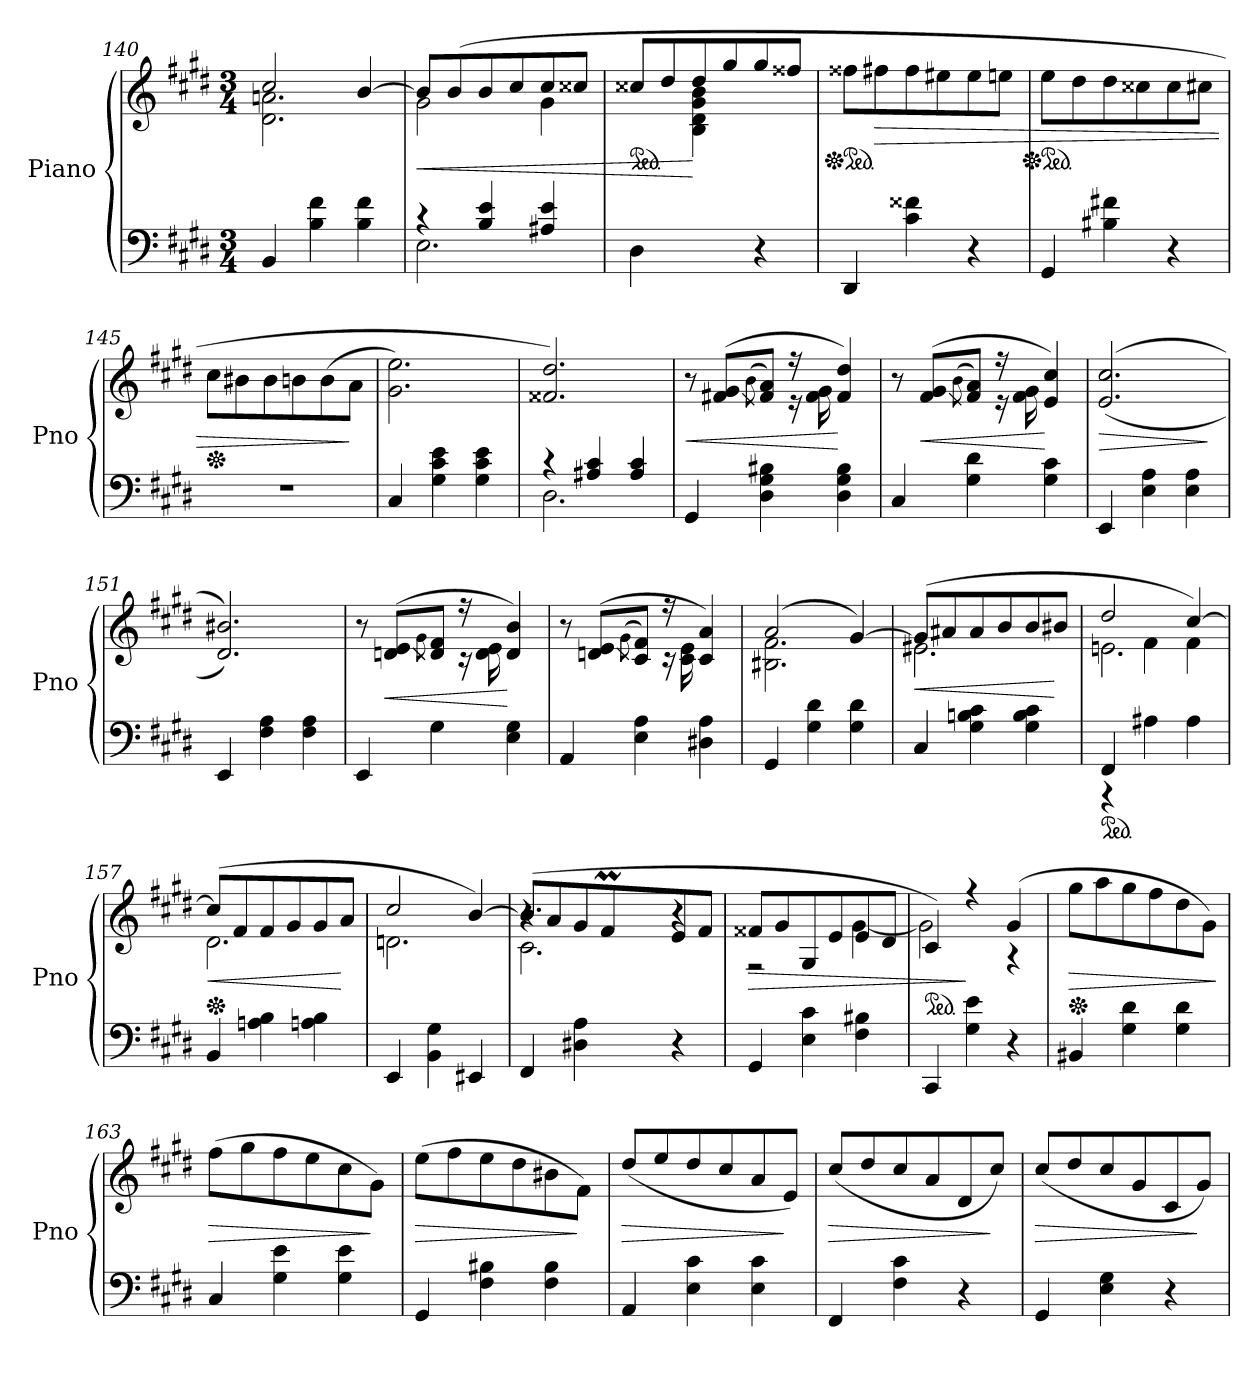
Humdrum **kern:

**kern	**kern	**dynam
*part1	*part1	*part1
*staff2	*staff1	*staff1/2
*I"Piano	*	*
*I'Pno	*	*
*clefF4	*clefG2	*
*k[f#c#g#d#]	*k[f#c#g#d#]	*
*M3/4	*M3/4	*
=140	=140	=140
*	*^	*
4BB/	2cc#/	2.d#\ 2.an\	.
4B\ 4f#\	.	.	.
4B\ 4f#\	[4b/	.	.
=141	=141	=141	=141
*^	*	*	*
!	!	!	!	!LO:HP:b
4r	2.E\	8b/L]	2g#\	<
.	.	(8b/	.	.
4B/ 4e/	.	8b/	.	.
.	.	8cc#/	.	.
4A#X/ 4e/	.	8cc#/	4g#\	.
.	.	8cc##X/J	.	.
*v	*v	*	*	*
=142	=142	=142	=142
*	*ped	*	*
4D#\	8cc##X/L	4ryy	.
.	8dd#/	.	.
4ryy	8dd#/	4B\ 4d#\ 4g#\ 4b\	[
.	8gg#/	.	.
4r	8gg#/	4ryy	.
.	8ff##X/J	.	.
*	*v	*v	*
=143	=143	=143
*	*Xped	*
*	*ped	*
4DD#/	8ff##X\L	.
!	!	!LO:HP:b
.	8ff#X\	>
4c#\ 4f##X\	8ff#\	.
.	8ee#X\	.
4r	8ee#\	.
.	8een\J	.
!!LO:PB:g=z
=144	=144	=144
*	*Xped	*
*	*ped	*
4GG#/	8ee\L	.
.	8dd#\	.
4B#X\ 4f#X\	8dd#\	.
.	8cc##X\	.
4r	8cc##\	.
.	8cc#X\J	.
=145	=145	=145
*	*Xped	*
2.r	8cc#\L	.
.	8b#X\	.
.	8b#\	.
.	8bn\	.
.	(8b\	.
.	8a\J	]
=146	=146	=146
4C#/	2.g#\ 2.ee\)	.
4G#\ 4c#\ 4e\	.	.
4G#\ 4c#\ 4e\	.	.
=147	=147	=147
*^	*	*
4r	2.D#\	2.f##X/ 2.dd#/)	.
4A#X/ 4c#/	.	.	.
4A#/ 4c#/	.	.	.
*v	*v	*	*
=148	=148	=148
!	!	!LO:HP:b
*	*^	*
4GG#/	8ryy	8r	<
.	8ryy	(8f#X/ 8g#/L	.
.	.	(8qb\	.
4D#\ 4G#\ 4B#X\	8ryy	8f#/ 8a/J)	.
.	16r	16r	.
.	16ryy	16f#\ 16g#\	.
4D#\ 4G#\ 4B#\	4ryy	4f#/ 4dd#/)	[
=149	=149	=149	=149
4C#/	8ryy	8r	.
!	!	!	!LO:HP:b
.	8ryy	(8f#/ 8g#/L	<
.	.	(8qb\	.
4G#\ 4d#\	8ryy	8f#/ 8a/J)	.
.	16r	16r	.
.	16ryy	16f#\ 16g#\	.
4G#\ 4c#\	4ryy	4e/ 4cc#/)	[
!!LO:LB:g=z
=150	=150	=150	=150
!	!	!	!LO:HP:b
*	*v	*v	*
4EE/	(>(2.e/ 2.cc#/	>
4E\ 4A\	.	.
4E\ 4A\	.	.
.	.	]
=151	=151	=151
4EE/	2.d#/ 2.b#X/))	.
4F#\ 4A\	.	.
4F#\ 4A\	.	.
=152	=152	=152
*	*^	*
4EE/	8ryy	8r	.
!	!	!	!LO:HP:b
.	8ryy	(8dn/ 8e/L	<
.	.	8qg#\	.
4G#\	8ryy	8d/ 8f#/J	.
.	16r	16r	.
.	16ryy	16d\ 16e\	.
4E\ 4G#\	4ryy	4d/ 4b/)	[
=153	=153	=153	=153
4AA/	8ryy	8r	.
.	8ryy	(8dn/ 8e/L	.
.	.	(8qg#\	.
4E\ 4A\	8ryy	8c#/ 8f#/J)	.
.	16r	16r	.
.	16ryy	16c#\ 16e\	.
4D#X\ 4A\	4ryy	4c#/ 4a/)	.
=154	=154	=154	=154
4GG#/	(2a/	2.B#X\ 2.f#\	.
4G#\ 4d#\	.	.	.
4G#\ 4d#\	[4g#/)	.	.
=155	=155	=155	=155
!	!	!	!LO:HP:b
4C#/	(8g#/L]	2.e#X\	<
.	8a#X/	.	.
4G#\ 4Bn\ 4c#\	8a#/	.	.
.	8b/	.	.
4G#\ 4B\ 4c#\	8b/	.	.
.	8b#X/J	.	[
*	*v	*v	*
=156	=156	=156
*ped	*	*
*^	*^	*
*	*	*	*^	*
4FF#/	4r	2dd#/	2.en\	4ryy	.
2ryy	4A#X\	.	.	4f#\	.
.	4A#\	[4cc#/)	.	4f#\	.
*v	*v	*	*	*	*
*	*v	*v	*v	*
!!LO:LB:g=z
=157	=157	=157
*	*Xped	*
*^	*^	*
*	*	*	*^	*
!	!	!	!	!	!LO:HP:b
*v	*v	*	*	*	*
*	*	*v	*v	*
4BB/	(8cc#/L]	2.d#\	<
.	8f#/	.	.
4An\ 4B\	8f#/	.	.
.	8g#/	.	.
4An\ 4B\	8g#/	.	.
.	8a/J	.	[
=158	=158	=158	=158
4EE/	2cc#/	2.dn\	.
4BB\ 4G#\	.	.	.
4EE#X/	[4b/)	.	.
=159	=159	=159	=159
*	*	*^	*
4FF#/	(8b/L]	2.c#\	4.r	.
.	8a/	.	.	.
4D#X\ 4A\	8g#/	.	.	.
.	8f#M/	.	32g#yy	.
.	.	.	32f#yy	.
.	.	.	32g#yy	.
.	.	.	32f#yy	.
4r	8e/	.	4r	.
.	8f#/J	.	.	.
*	*v	*v	*v	*
=160	=160	=160
!	!	!LO:HP:b
*	*^	*
4GG#/	8f##X/L	2r	>
.	8g#/	.	.
4E\ 4c#\	8G#/	.	.
.	8e/	.	.
4F#\ 4B#X\	8e/	[4g#\	.
.	8d#/J	.	.
=161	=161	=161	=161
*	*ped	*	*
4CC#/	4c#/)	2g#\]	.
4G#\ 4e\	4r	.	]
4r	(4g#/	4r	.
*	*v	*v	*
=162	=162	=162
*	*Xped	*
*	*^	*
!	!LO:TX:a:B:t=Più mosso	!	!
!	!	!	!LO:HP:b
*	*v	*v	*
4BB#X/	8gg#\L	>
.	8aa\	.
4G#\ 4d#\	8gg#\	.
.	8ff#\	.
4G#\ 4d#\	8dd#\	.
.	8g#\J)	.
.	.	]
=163	=163	=163
!	!	!LO:HP:b
4C#/	(8ff#\L	>
.	8gg#\	.
4G#\ 4e\	8ff#\	.
.	8ee\	.
4G#\ 4e\	8cc#\	.
.	8g#\J)	]
!!LO:LB:g=z
=164	=164	=164
!	!	!LO:HP:b
4GG#/	(8ee\L	>
.	8ff#\	.
4F#\ 4B#X\	8ee\	.
.	8dd#\	.
4F#\ 4B#\	8b#X\	.
.	8f#\J)	]
=165	=165	=165
!	!	!LO:HP:b
4AA/	(8dd#/L	>
.	8ee/	.
4E\ 4c#\	8dd#/	.
.	8cc#/	.
4E\ 4c#\	8a/	.
.	8e/J)	]
=166	=166	=166
!	!	!LO:HP:b
4FF#/	(8cc#/L	>
.	8dd#/	.
4F#\ 4c#\	8cc#/	.
.	8a/	.
4r	8d#/	.
.	8cc#/J)	]
=167	=167	=167
!	!	!LO:HP:b
4GG#/	(8cc#/L	>
.	8dd#/	.
4E\ 4G#\	8cc#/	.
.	8g#/	.
4r	8c#/	.
.	8g#/J)	]
=	=	=
*-	*-	*-
